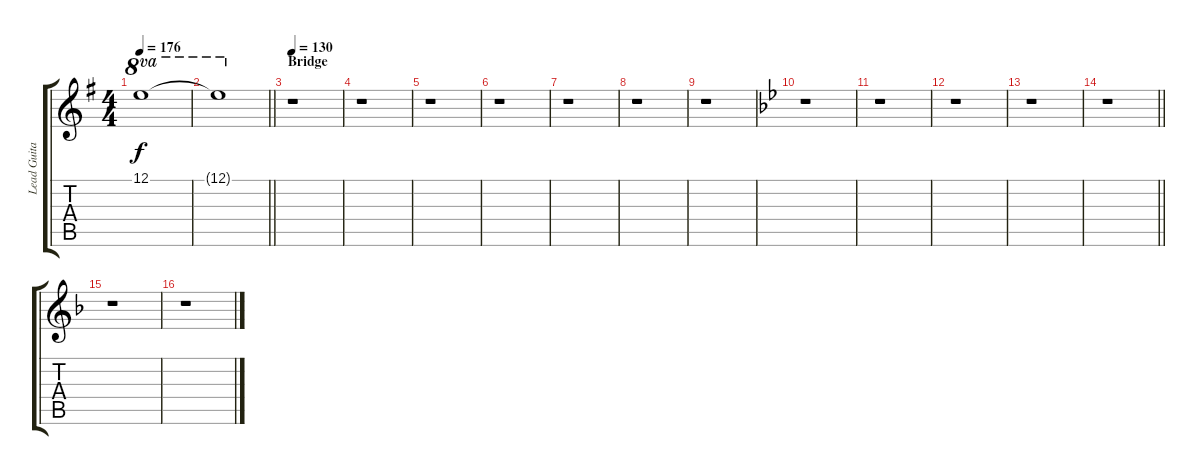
\track ("Lead Guitar A" "Lead Guita") {instrument distortionguitar}
\staff {score tabs}
\tuning (E4 B3 G3 D3 A2 E2) {hide}
\ts (4 4)
\tempo 176
\clef g2
\ks eminor
12.1{t}.1{ot 8va dy f} |
\barLineRight lightlight
12.1{t}.1{ot 8va} |
\section ("" "Bridge")
\tempo 130
r.1 |
r.1 |
r.1 |
r.1 |
r.1 |
r.1 |
r.1 |
\ks gminor
r.1 |
r.1 |
r.1 |
r.1 |
\barLineRight lightlight
r.1 |
\section ("" "")
\ks dminor
r.1 |
r.1
